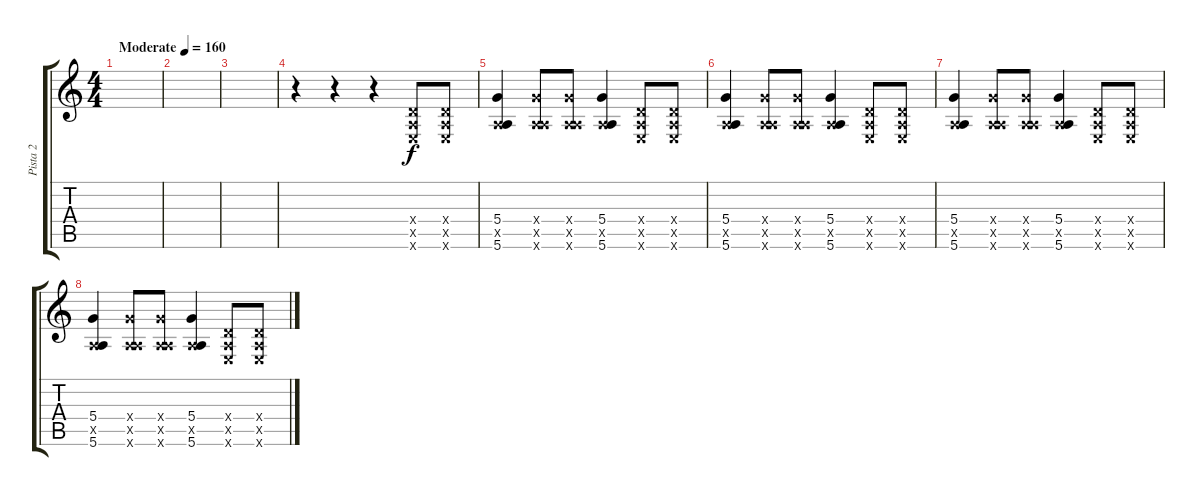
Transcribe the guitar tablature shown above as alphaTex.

\track ("Pista 2" "Pista 2") {instrument overdrivenguitar}
\staff {score tabs}
\tuning (E4 B3 G3 D3 A2 E2) {hide}
\ts (4 4)
\tempo (160 "Moderate")
\clef g2
\ks c
|
|
|
r.4 r.4 r.4 (0.4{x} 0.5{x} 0.6{x}).8 (0.4{x} 0.5{x} 0.6{x}).8 |
(5.4 0.5{x} 5.6).4 (5.4{x} 0.5{x} 5.6{x}).8 (5.4{x} 0.5{x} 5.6{x}).8 (5.4 0.5{x} 5.6).4 (0.4{x} 0.5{x} 0.6{x}).8 (0.4{x} 0.5{x} 0.6{x}).8 |
(5.4 0.5{x} 5.6).4 (5.4{x} 0.5{x} 5.6{x}).8 (5.4{x} 0.5{x} 5.6{x}).8 (5.4 0.5{x} 5.6).4 (0.4{x} 0.5{x} 0.6{x}).8 (0.4{x} 0.5{x} 0.6{x}).8 |
(5.4 0.5{x} 5.6).4 (5.4{x} 0.5{x} 5.6{x}).8 (5.4{x} 0.5{x} 5.6{x}).8 (5.4 0.5{x} 5.6).4 (0.4{x} 0.5{x} 0.6{x}).8 (0.4{x} 0.5{x} 0.6{x}).8 |
(5.4 0.5{x} 5.6).4 (5.4{x} 0.5{x} 5.6{x}).8 (5.4{x} 0.5{x} 5.6{x}).8 (5.4 0.5{x} 5.6).4 (0.4{x} 0.5{x} 0.6{x}).8 (0.4{x} 0.5{x} 0.6{x}).8
